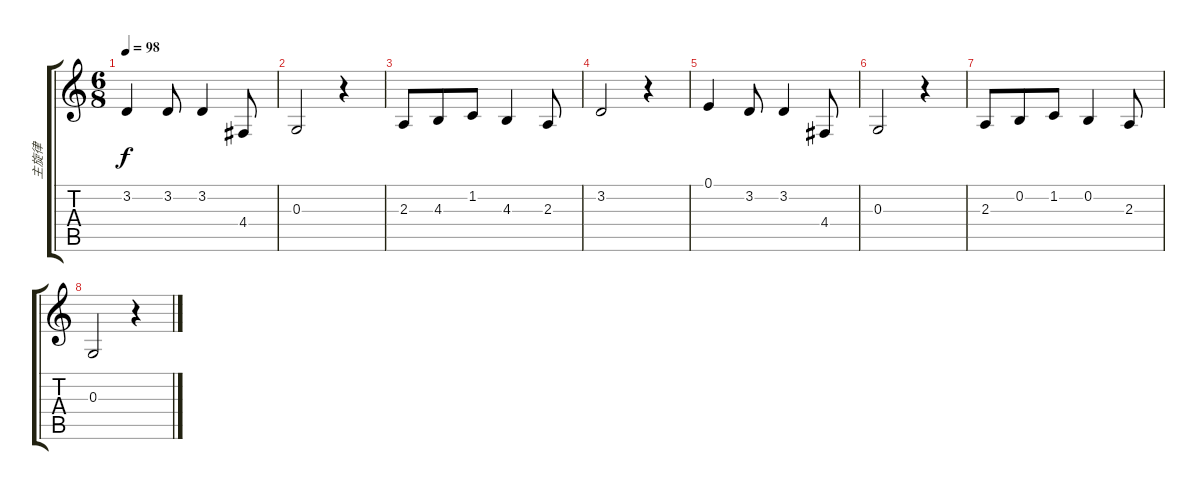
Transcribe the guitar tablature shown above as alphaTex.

\track ("主旋律" "主旋律") {instrument synthbrass1}
\staff {score tabs}
\tuning (E4 B3 G3 D3 A2 E2) {hide}
\ts (6 8)
\tempo 98
\clef g2
\ks c
3.2.4{dy f} 3.2.8 3.2.4 4.4.8 |
0.3.2 r.4 |
2.3.8 4.3.8 1.2.8 4.3.4 2.3.8 |
3.2.2 r.4 |
0.1.4 3.2.8 3.2.4 4.4.8 |
0.3.2 r.4 |
2.3.8 0.2.8 1.2.8 0.2.4 2.3.8 |
0.3.2 r.4
